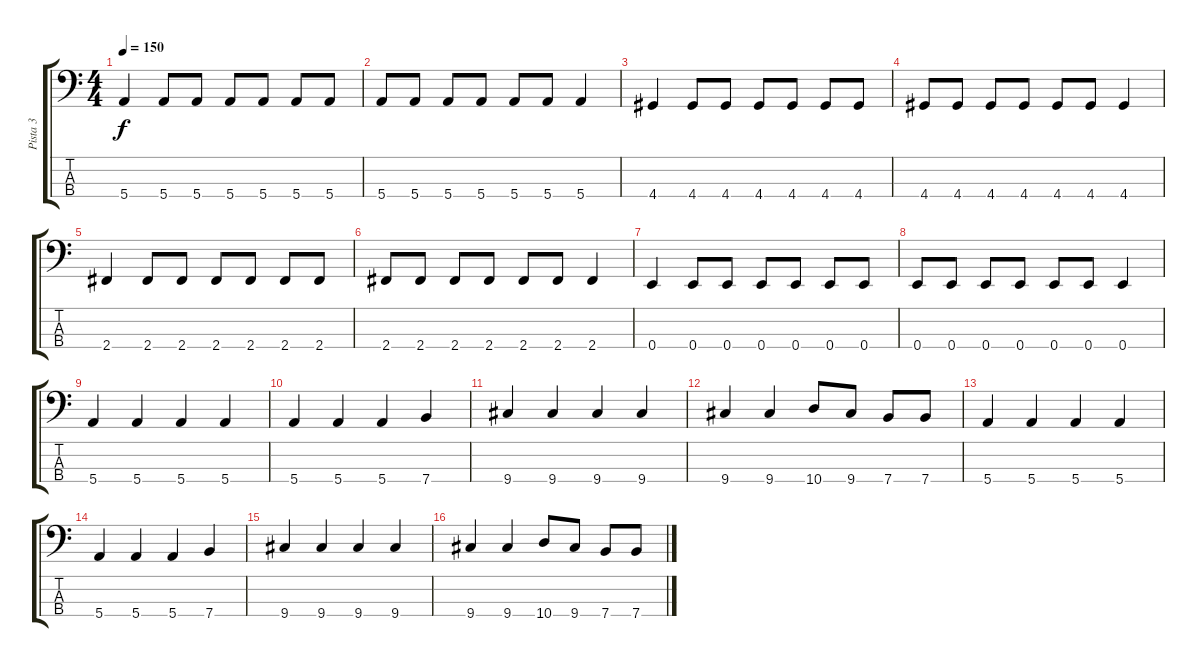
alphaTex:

\track ("Pista 3" "Pista 3") {instrument electricbassfinger}
\staff {score tabs}
\tuning (G2 D2 A1 E1) {hide}
\ts (4 4)
\tempo 150
\clef f4
\ks c
5.4.4{dy f instrument electricbassfinger} 5.4.8 5.4.8 5.4.8 5.4.8 5.4.8 5.4.8 |
5.4.8 5.4.8 5.4.8 5.4.8 5.4.8 5.4.8 5.4.4 |
4.4.4 4.4.8 4.4.8 4.4.8 4.4.8 4.4.8 4.4.8 |
4.4.8 4.4.8 4.4.8 4.4.8 4.4.8 4.4.8 4.4.4 |
2.4.4 2.4.8 2.4.8 2.4.8 2.4.8 2.4.8 2.4.8 |
2.4.8 2.4.8 2.4.8 2.4.8 2.4.8 2.4.8 2.4.4 |
0.4.4 0.4.8 0.4.8 0.4.8 0.4.8 0.4.8 0.4.8 |
0.4.8 0.4.8 0.4.8 0.4.8 0.4.8 0.4.8 0.4.4 |
5.4.4 5.4.4 5.4.4 5.4.4 |
5.4.4 5.4.4 5.4.4 7.4.4 |
9.4.4 9.4.4 9.4.4 9.4.4 |
9.4.4 9.4.4 10.4.8 9.4.8 7.4.8 7.4.8 |
5.4.4 5.4.4 5.4.4 5.4.4 |
5.4.4 5.4.4 5.4.4 7.4.4 |
9.4.4 9.4.4 9.4.4 9.4.4 |
9.4.4 9.4.4 10.4.8 9.4.8 7.4.8 7.4.8
